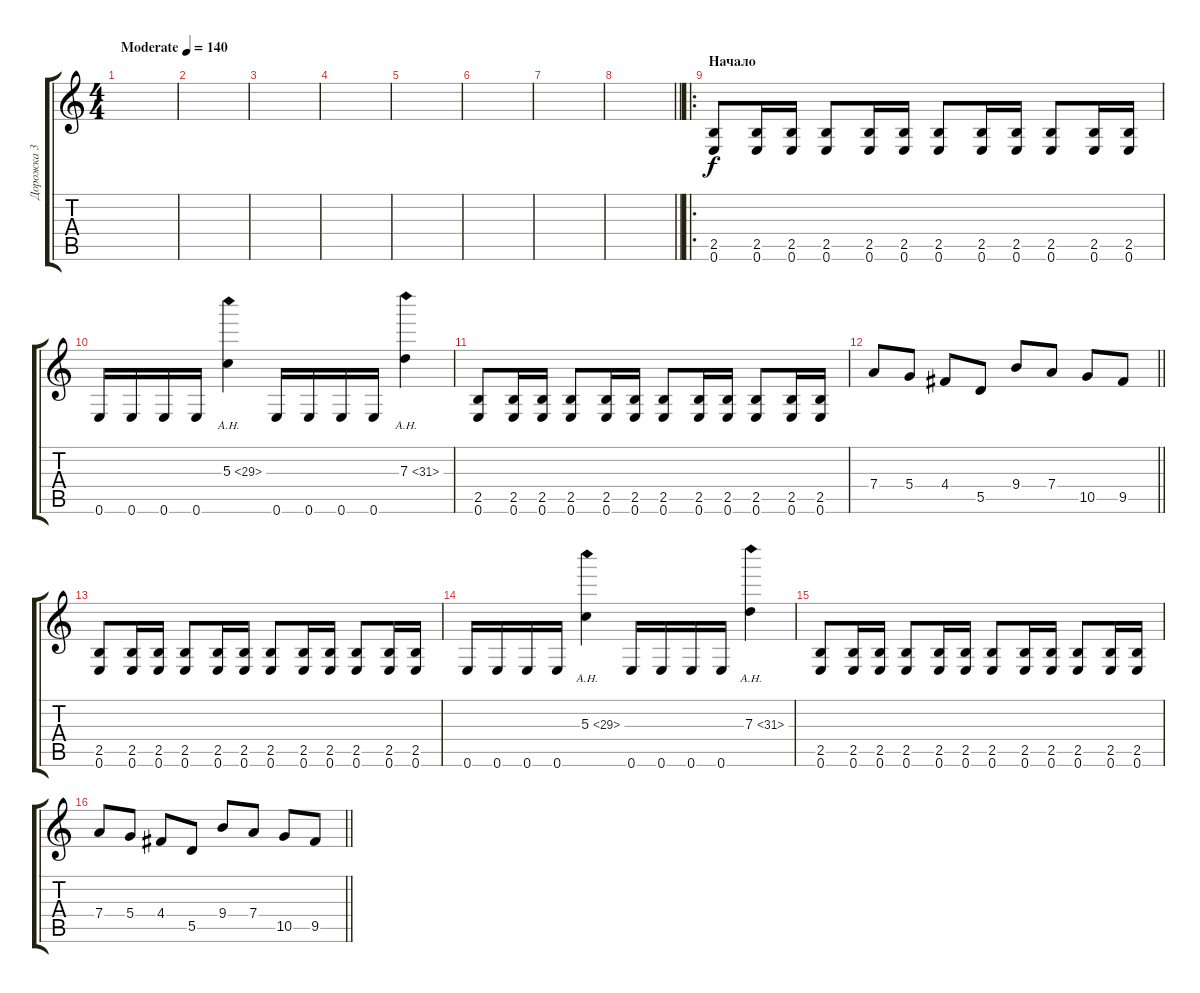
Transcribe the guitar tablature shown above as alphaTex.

\track ("Дорожка 3" "Дорожка 3") {instrument distortionguitar}
\staff {score tabs}
\tuning (E4 B3 G3 D3 A2 E2) {hide}
\ts (4 4)
\tempo (140 "Moderate")
\clef g2
\ks c
|
|
|
|
|
|
|
\barLineRight lightlight
|
\ro
\section ("" "Начало")
(2.5 0.6).8 (2.5 0.6).16 (2.5 0.6).16 (2.5 0.6).8 (2.5 0.6).16 (2.5 0.6).16 (2.5 0.6).8 (2.5 0.6).16 (2.5 0.6).16 (2.5 0.6).8 (2.5 0.6).16 (2.5 0.6).16 |
0.6.16 0.6.16 0.6.16 0.6.16 5.3{ah 24}.4 0.6.16 0.6.16 0.6.16 0.6.16 7.3{ah 24}.4 |
(2.5 0.6).8 (2.5 0.6).16 (2.5 0.6).16 (2.5 0.6).8 (2.5 0.6).16 (2.5 0.6).16 (2.5 0.6).8 (2.5 0.6).16 (2.5 0.6).16 (2.5 0.6).8 (2.5 0.6).16 (2.5 0.6).16 |
\barLineRight lightlight
7.4.8 5.4.8 4.4.8 5.5.8 9.4.8 7.4.8 10.5.8 9.5.8 |
(2.5 0.6).8 (2.5 0.6).16 (2.5 0.6).16 (2.5 0.6).8 (2.5 0.6).16 (2.5 0.6).16 (2.5 0.6).8 (2.5 0.6).16 (2.5 0.6).16 (2.5 0.6).8 (2.5 0.6).16 (2.5 0.6).16 |
0.6.16 0.6.16 0.6.16 0.6.16 5.3{ah 24}.4 0.6.16 0.6.16 0.6.16 0.6.16 7.3{ah 24}.4 |
(2.5 0.6).8 (2.5 0.6).16 (2.5 0.6).16 (2.5 0.6).8 (2.5 0.6).16 (2.5 0.6).16 (2.5 0.6).8 (2.5 0.6).16 (2.5 0.6).16 (2.5 0.6).8 (2.5 0.6).16 (2.5 0.6).16 |
\barLineRight lightlight
7.4.8 5.4.8 4.4.8 5.5.8 9.4.8 7.4.8 10.5.8 9.5.8
